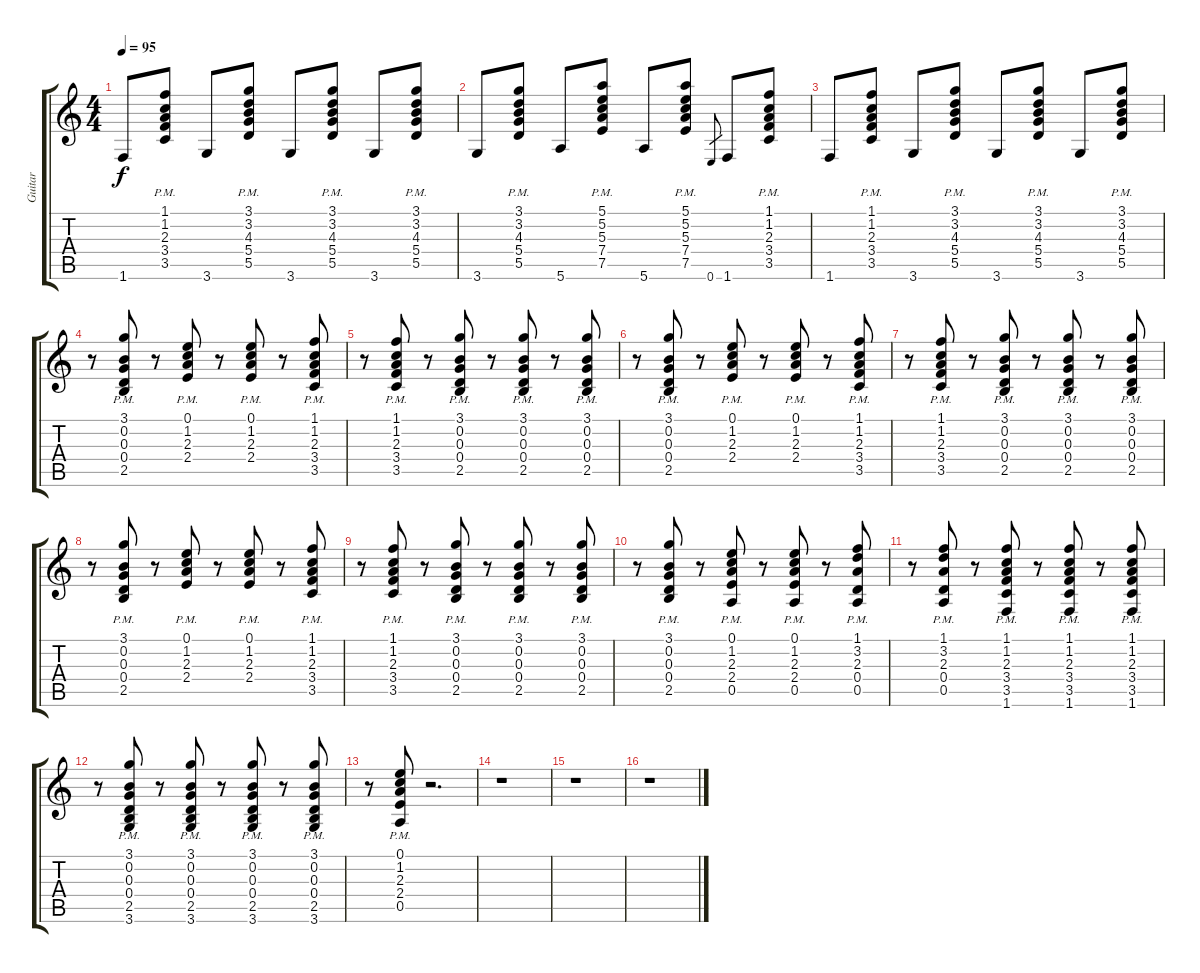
\track ("Guitar" "Guitar") {instrument acousticguitarsteel}
\staff {score tabs}
\tuning (E4 B3 G3 D3 A2 E2) {hide}
\ts (4 4)
\tempo 95
\clef g2
\ks c
1.6.8{dy f} (1.1{pm} 1.2{pm} 2.3{pm} 3.4{pm} 3.5{pm}).8 3.6.8 (3.1{pm} 3.2{pm} 4.3{pm} 5.4{pm} 5.5{pm}).8 3.6.8 (3.1{pm} 3.2{pm} 4.3{pm} 5.4{pm} 5.5{pm}).8 3.6.8 (3.1{pm} 3.2{pm} 4.3{pm} 5.4{pm} 5.5{pm}).8 |
3.6.8 (3.1{pm} 3.2{pm} 4.3{pm} 5.4{pm} 5.5{pm}).8 5.6.8 (5.1{pm} 5.2{pm} 5.3{pm} 7.4{pm} 7.5).8 5.6.8 (5.1{pm} 5.2{pm} 5.3{pm} 7.4{pm} 7.5).8 0.6.8{gr} 1.6.8 (1.1{pm} 1.2{pm} 2.3{pm} 3.4{pm} 3.5{pm}).8 |
1.6.8 (1.1{pm} 1.2{pm} 2.3{pm} 3.4{pm} 3.5{pm}).8 3.6.8 (3.1{pm} 3.2{pm} 4.3{pm} 5.4{pm} 5.5{pm}).8 3.6.8 (3.1{pm} 3.2{pm} 4.3{pm} 5.4{pm} 5.5{pm}).8 3.6.8 (3.1{pm} 3.2{pm} 4.3{pm} 5.4{pm} 5.5{pm}).8 |
r.8 (3.1{pm} 0.2{pm} 0.3{pm} 0.4{pm} 2.5{pm}).8 r.8 (0.1{pm} 1.2{pm} 2.3{pm} 2.4{pm}).8 r.8 (0.1{pm} 1.2{pm} 2.3{pm} 2.4{pm}).8 r.8 (1.1{pm} 1.2{pm} 2.3{pm} 3.4{pm} 3.5{pm}).8 |
r.8 (1.1{pm} 1.2{pm} 2.3{pm} 3.4{pm} 3.5{pm}).8 r.8 (3.1{pm} 0.2{pm} 0.3{pm} 0.4{pm} 2.5{pm}).8 r.8 (3.1{pm} 0.2{pm} 0.3{pm} 0.4{pm} 2.5{pm}).8 r.8 (3.1{pm} 0.2{pm} 0.3{pm} 0.4{pm} 2.5{pm}).8 |
r.8 (3.1{pm} 0.2{pm} 0.3{pm} 0.4{pm} 2.5{pm}).8 r.8 (0.1{pm} 1.2{pm} 2.3{pm} 2.4{pm}).8 r.8 (0.1{pm} 1.2{pm} 2.3{pm} 2.4{pm}).8 r.8 (1.1{pm} 1.2{pm} 2.3{pm} 3.4{pm} 3.5{pm}).8 |
r.8 (1.1{pm} 1.2{pm} 2.3{pm} 3.4{pm} 3.5{pm}).8 r.8 (3.1{pm} 0.2{pm} 0.3{pm} 0.4{pm} 2.5{pm}).8 r.8 (3.1{pm} 0.2{pm} 0.3{pm} 0.4{pm} 2.5{pm}).8 r.8 (3.1{pm} 0.2{pm} 0.3{pm} 0.4{pm} 2.5{pm}).8 |
r.8 (3.1{pm} 0.2{pm} 0.3{pm} 0.4{pm} 2.5{pm}).8 r.8 (0.1{pm} 1.2{pm} 2.3{pm} 2.4{pm}).8 r.8 (0.1{pm} 1.2{pm} 2.3{pm} 2.4{pm}).8 r.8 (1.1{pm} 1.2{pm} 2.3{pm} 3.4{pm} 3.5{pm}).8 |
r.8 (1.1{pm} 1.2{pm} 2.3{pm} 3.4{pm} 3.5{pm}).8 r.8 (3.1{pm} 0.2{pm} 0.3{pm} 0.4{pm} 2.5{pm}).8 r.8 (3.1{pm} 0.2{pm} 0.3{pm} 0.4{pm} 2.5{pm}).8 r.8 (3.1{pm} 0.2{pm} 0.3{pm} 0.4{pm} 2.5{pm}).8 |
r.8 (3.1{pm} 0.2{pm} 0.3{pm} 0.4{pm} 2.5{pm}).8 r.8 (0.1{pm} 1.2{pm} 2.3{pm} 2.4{pm} 0.5{pm}).8 r.8 (0.1{pm} 1.2{pm} 2.3{pm} 2.4{pm} 0.5{pm}).8 r.8 (1.1{pm} 3.2{pm} 2.3{pm} 0.4{pm} 0.5{pm}).8 |
r.8 (1.1{pm} 3.2{pm} 2.3{pm} 0.4{pm} 0.5{pm}).8 r.8 (1.1{pm} 1.2{pm} 2.3{pm} 3.4{pm} 3.5{pm} 1.6{pm}).8 r.8 (1.1{pm} 1.2{pm} 2.3{pm} 3.4{pm} 3.5{pm} 1.6{pm}).8 r.8 (1.1{pm} 1.2{pm} 2.3{pm} 3.4{pm} 3.5{pm} 1.6{pm}).8 |
r.8 (3.1{pm} 0.2{pm} 0.3{pm} 0.4{pm} 2.5{pm} 3.6{pm}).8 r.8 (3.1{pm} 0.2{pm} 0.3{pm} 0.4{pm} 2.5{pm} 3.6{pm}).8 r.8 (3.1{pm} 0.2{pm} 0.3{pm} 0.4{pm} 2.5{pm} 3.6{pm}).8 r.8 (3.1{pm} 0.2{pm} 0.3{pm} 0.4{pm} 2.5{pm} 3.6{pm}).8 |
r.8 (0.1{pm} 1.2{pm} 2.3{pm} 2.4{pm} 0.5{pm}).8 r.2{d} |
r.1 |
r.1 |
r.1
